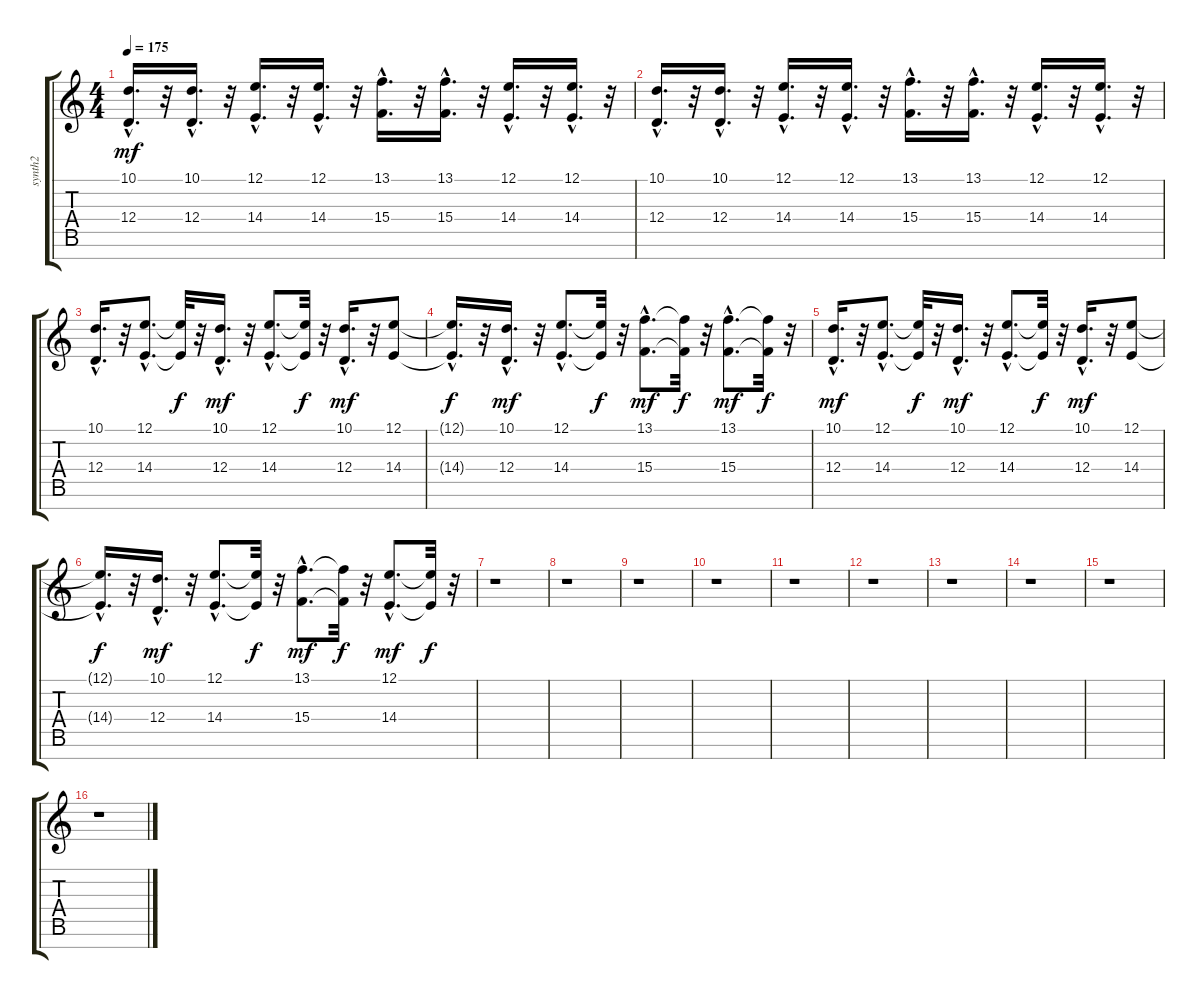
\track ("synth2" "synth2") {instrument lead2sawtooth}
\staff {score tabs}
\tuning (E4 B3 G3 D3 A2 E2 B1) {hide}
\ts (4 4)
\tempo 175
\clef g2
\ks c
(10.1{hac} 12.4{hac}).16{d dy mf} r.32 (10.1{hac} 12.4{hac}).16{d} r.32 (12.1{hac} 14.4{hac}).16{d} r.32 (12.1{hac} 14.4{hac}).16{d} r.32 (13.1{hac} 15.4{hac}).16{d} r.32 (13.1{hac} 15.4{hac}).16{d} r.32 (12.1{hac} 14.4{hac}).16{d} r.32 (12.1{hac} 14.4{hac}).16{d} r.32 |
(10.1{hac} 12.4{hac}).16{d} r.32 (10.1{hac} 12.4{hac}).16{d} r.32 (12.1{hac} 14.4{hac}).16{d} r.32 (12.1{hac} 14.4{hac}).16{d} r.32 (13.1{hac} 15.4{hac}).16{d} r.32 (13.1{hac} 15.4{hac}).16{d} r.32 (12.1{hac} 14.4{hac}).16{d} r.32 (12.1{hac} 14.4{hac}).16{d} r.32 |
(10.1{hac} 12.4{hac}).16{d} r.32 (12.1{hac} 14.4{hac}).8{d} (12.1{t} 14.4{t}).32{dy f} r.32 (10.1{hac} 12.4{hac}).16{d dy mf} r.32 (12.1{hac} 14.4{hac}).8{d} (12.1{t} 14.4{t}).32{dy f} r.32 (10.1{hac} 12.4{hac}).16{d dy mf} r.32 (12.1 14.4).8 |
(12.1{hac t} 14.4{hac t}).16{d dy f} r.32 (10.1{hac} 12.4{hac}).16{d dy mf} r.32 (12.1{hac} 14.4{hac}).8{d} (12.1{t} 14.4{t}).32{dy f} r.32 (13.1{hac} 15.4{hac}).8{d dy mf} (13.1{t} 15.4{t}).32{dy f} r.32 (13.1{hac} 15.4{hac}).8{d dy mf} (13.1{t} 15.4{t}).32{dy f} r.32 |
(10.1{hac} 12.4{hac}).16{d dy mf} r.32 (12.1{hac} 14.4{hac}).8{d} (12.1{t} 14.4{t}).32{dy f} r.32 (10.1{hac} 12.4{hac}).16{d dy mf} r.32 (12.1{hac} 14.4{hac}).8{d} (12.1{t} 14.4{t}).32{dy f} r.32 (10.1{hac} 12.4{hac}).16{d dy mf} r.32 (12.1 14.4).8 |
(12.1{hac t} 14.4{hac t}).16{d dy f} r.32 (10.1{hac} 12.4{hac}).16{d dy mf} r.32 (12.1{hac} 14.4{hac}).8{d} (12.1{t} 14.4{t}).32{dy f} r.32 (13.1{hac} 15.4{hac}).8{d dy mf} (13.1{t} 15.4{t}).32{dy f} r.32 (12.1{hac} 14.4{hac}).8{d dy mf} (12.1{t} 14.4{t}).32{dy f} r.32 |
r.1 |
r.1 |
r.1 |
r.1 |
r.1 |
r.1 |
r.1 |
r.1 |
r.1 |
r.1
